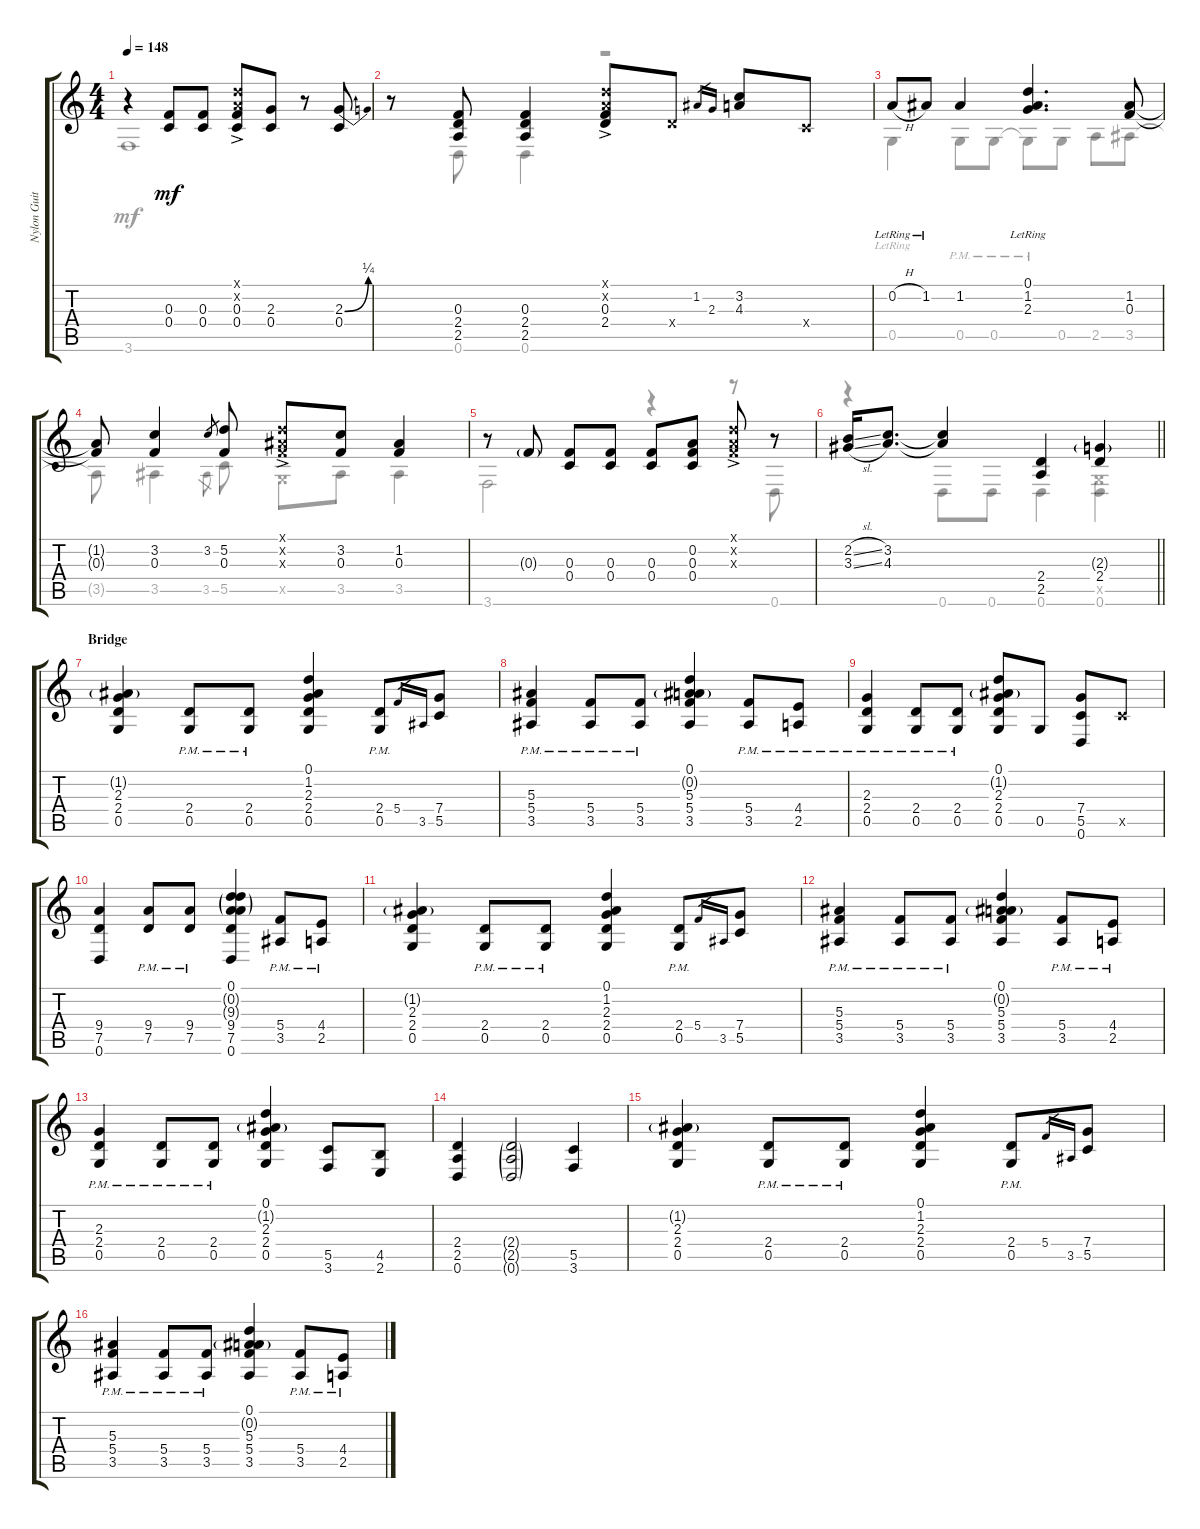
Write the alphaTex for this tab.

\track ("Nylon Guitar" "Nylon Guit") {instrument acousticguitarnylon}
\staff {score tabs}
\tuning (D4 A3 F3 C3 G2 D2) {hide}
\voice
\ts (4 4)
\tempo 148
\clef g2
\ks c
r.4{dy mf} (0.3 0.4).8 (0.3 0.4).8 (0.1{ac x} 0.2{ac x} 0.3 0.4).8 (2.3 0.4).8 r.8 (2.3{be (bend 0 0 60 1)} 0.4).8 |
r.8 (0.3 2.4 2.5).8 (0.3 2.4 2.5).4 (0.1{ac x} 0.2{x} 0.3 2.4).8 2.4{x}.8 1.2.16{gr} 2.3.16{gr} (3.2 4.3).8 0.4{x}.8 |
0.2{h lr}.8 1.2{lr}.8 1.2.4 (0.1{lr} 1.2 2.3).4{d} (1.2 0.3).8 |
(1.2{t} 0.3{t}).8 (3.2 0.3).4 3.2.8{gr} (5.2 0.3).8 (0.1{ac x} 1.2{x} 0.3{x}).8 (3.2 0.3).8 (1.2 0.3).4 |
r.8 0.3{g}.8 (0.3 0.4).8 (0.3 0.4).8 (0.3 0.4).8 (0.2 0.3 0.4).8 (0.1{ac x} 0.2{x} 0.3{x}).8 r.8 |
\barLineRight lightlight
(2.2{sl} 3.3{sl}).16 (3.2 4.3).8{d} (3.2{t} 4.3{t}).4 (2.4 2.5).4 (2.3{g} 2.4).4 |
\section ("" "Bridge")
(1.2{g} 2.3 2.4 0.5).4 (2.4{pm} 0.5{pm}).8 (2.4{pm} 0.5{pm}).8 (0.1 1.2 2.3 2.4 0.5).4 (2.4{pm} 0.5{pm}).8 5.4.16{gr} 3.5.16{gr} (7.4 5.5).8 |
(5.3{pm} 5.4{pm} 3.5{pm}).4 (5.4{pm} 3.5{pm}).8 (5.4{pm} 3.5{pm}).8 (0.1 0.2{g} 5.3 5.4 3.5).4 (5.4{pm} 3.5{pm}).8 (4.4{pm} 2.5).8 |
(2.3{pm} 2.4{pm} 0.5{pm}).4 (2.4{pm} 0.5{pm}).8 (2.4{pm} 0.5{pm}).8 (0.1 1.2{g} 2.3 2.4 0.5).8 0.5.8 (7.4 5.5 0.6).8 5.5{x}.8 |
(9.4 7.5 0.6).4 (9.4{pm} 7.5{pm}).8 (9.4{pm} 7.5{pm}).8 (0.1 0.2{g} 9.3{g} 9.4 7.5 0.6).4 (5.4{pm} 3.5{pm}).8 (4.4{pm} 2.5{pm}).8 |
(1.2{g} 2.3 2.4 0.5).4 (2.4{pm} 0.5{pm}).8 (2.4{pm} 0.5{pm}).8 (0.1 1.2 2.3 2.4 0.5).4 (2.4{pm} 0.5{pm}).8 5.4.16{gr} 3.5.16{gr} (7.4 5.5).8 |
(5.3{pm} 5.4{pm} 3.5{pm}).4 (5.4{pm} 3.5{pm}).8 (5.4{pm} 3.5{pm}).8 (0.1 0.2{g} 5.3 5.4 3.5).4 (5.4{pm} 3.5{pm}).8 (4.4{pm} 2.5).8 |
(2.3{pm} 2.4{pm} 0.5{pm}).4 (2.4{pm} 0.5{pm}).8 (2.4{pm} 0.5{pm}).8 (0.1 1.2{g} 2.3 2.4 0.5).4 (5.5 3.6).8 (4.5 2.6).8 |
(2.4 2.5 0.6).4 (2.4{g} 2.5{g} 0.6{g}).2 (5.5 3.6).4 |
(1.2{g} 2.3 2.4 0.5).4 (2.4{pm} 0.5{pm}).8 (2.4{pm} 0.5{pm}).8 (0.1 1.2 2.3 2.4 0.5).4 (2.4{pm} 0.5{pm}).8 5.4.16{gr} 3.5.16{gr} (7.4 5.5).8 |
(5.3{pm} 5.4{pm} 3.5{pm}).4 (5.4{pm} 3.5{pm}).8 (5.4{pm} 3.5{pm}).8 (0.1 0.2{g} 5.3 5.4 3.5).4 (5.4{pm} 3.5{pm}).8 (4.4{pm} 2.5).8
\voice
\clef g2
\ottava regular
\simile none
\ks c
3.6.1{dy mf} |
r.8 0.6.8 0.6.4 r.2 |
0.5{lr}.4 0.5{pm}.8 0.5{pm}.8 0.5{pm t}.8 0.5.8 2.5.8 3.5.8 |
3.5{t}.8 3.5.4 3.5.8{gr} 5.5.8 0.5{x}.8 3.5.8 3.5.4 |
3.6.2 r.4 r.8 0.6.8 |
\barLineRight lightlight
r.4 0.6.8 0.6.8 0.6.4 (0.5{x} 0.6).4 |
|
|
|
|
|
|
|
|
|
